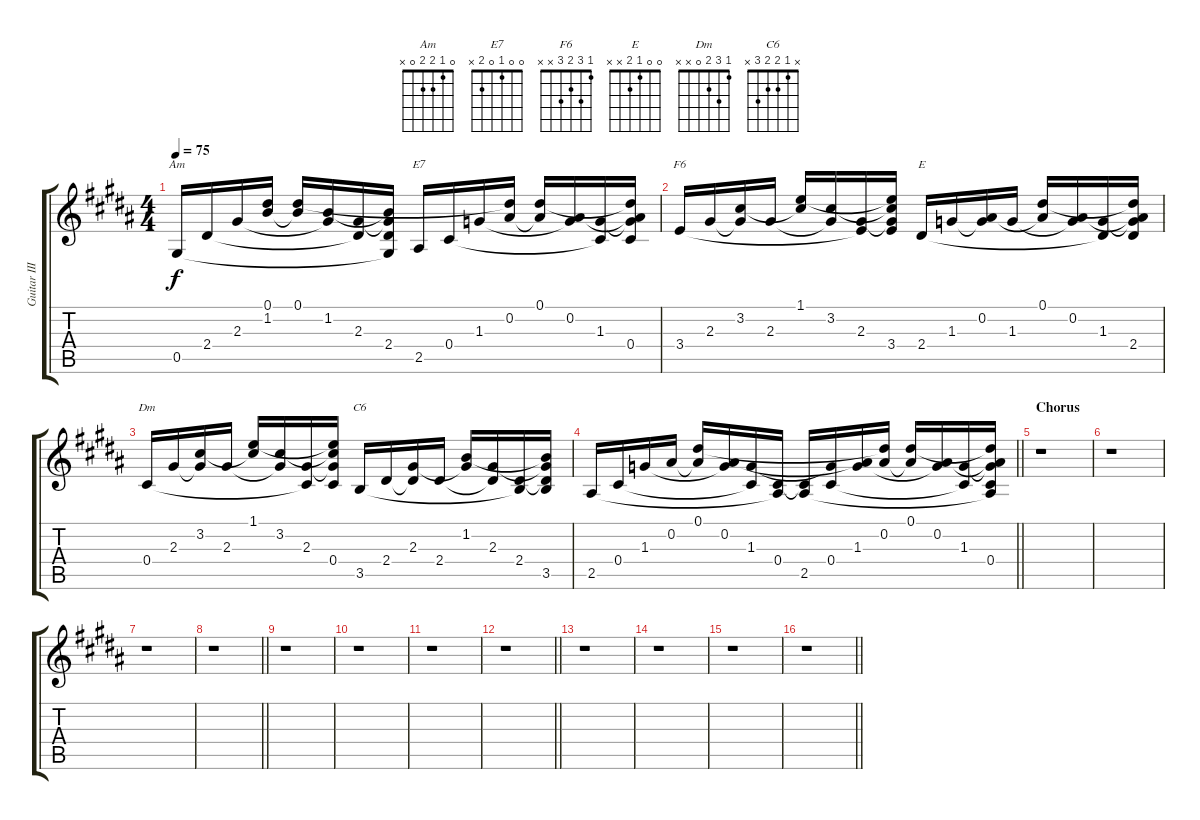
\track ("Guitar III" "Guitar III") {instrument electricguitarjazz}
\staff {score tabs}
\tuning (Eb4 Bb3 Gb3 Db3 Ab2 Db2) {hide}
\chord ("Am" 0 1 2 2 0 x)
\chord ("E7" 0 0 1 0 2 x)
\chord ("F6" 1 3 2 3 x x)
\chord ("E" 0 0 1 2 x x)
\chord ("Dm" 1 3 2 0 x x)
\chord ("C6" x 1 2 2 3 x)
\ts (4 4)
\tempo 75
\clef g2
\ks g#minor
0.5.16{ch "Am" dy f} 2.4.16 2.3.16 (0.1{t} 1.2).16 (0.1 1.2{t}).16 (1.2 2.3{t}).16 (2.3 2.4{t}).16 (1.2{t} 2.3{t} 2.4 0.5{t}).16 2.5.16{ch "E7"} 0.4.16 1.3.16 (0.1{t} 0.2).16 (0.1 0.2{t}).16 (0.2 1.3{t}).16 (1.3 0.4{t}).16 (0.1{t} 0.2{t} 1.3{t} 0.4).16 |
3.4.16{ch "F6"} 2.3.16 (3.2 2.3{t}).16 2.3.16 (1.1 3.2{t}).16 (3.2 2.3{t}).16 (2.3 3.4{t}).16 (1.1{t} 3.2{t} 2.3{t} 3.4).16 2.4.16{ch "E"} 1.3.16 (0.2 1.3{t}).16 1.3.16 (0.1 0.2{t}).16 (0.2 1.3{t}).16 (1.3 2.4{t}).16 (0.1{t} 0.2{t} 1.3{t} 2.4).16 |
0.4.16{ch "Dm"} 2.3.16 (3.2 2.3{t}).16 2.3.16 (1.1 3.2{t}).16 (3.2 2.3{t}).16 (2.3 0.4{t}).16 (1.1{t} 3.2{t} 2.3{t} 0.4).16 3.5.16{ch "C6"} 2.4.16 (2.3 2.4{t}).16 2.4.16 (1.2 2.3{t}).16 (2.3 2.4{t}).16 (2.4 3.5{t}).16 (1.2{t} 2.3{t} 2.4{t} 3.5).16 |
\barLineRight lightlight
2.5.16 0.4.16 1.3.16 0.2.16 (0.1 0.2{t}).16 (0.2 1.3{t}).16 (1.3 0.4{t}).16 (0.4 2.5{t}).16 (0.4{t} 2.5).16 (1.3{t} 0.4).16 (0.2{t} 1.3).16 (0.1{t} 0.2).16 (0.1 0.2{t}).16 (0.2 1.3{t}).16 (1.3 0.4{t}).16 (0.1{t} 0.2{t} 1.3{t} 0.4 2.5{t}).16 |
\section ("" "Chorus")
r.1 |
r.1 |
r.1 |
\barLineRight lightlight
r.1 |
r.1 |
r.1 |
r.1 |
\barLineRight lightlight
r.1 |
r.1 |
r.1 |
r.1 |
\barLineRight lightlight
r.1
